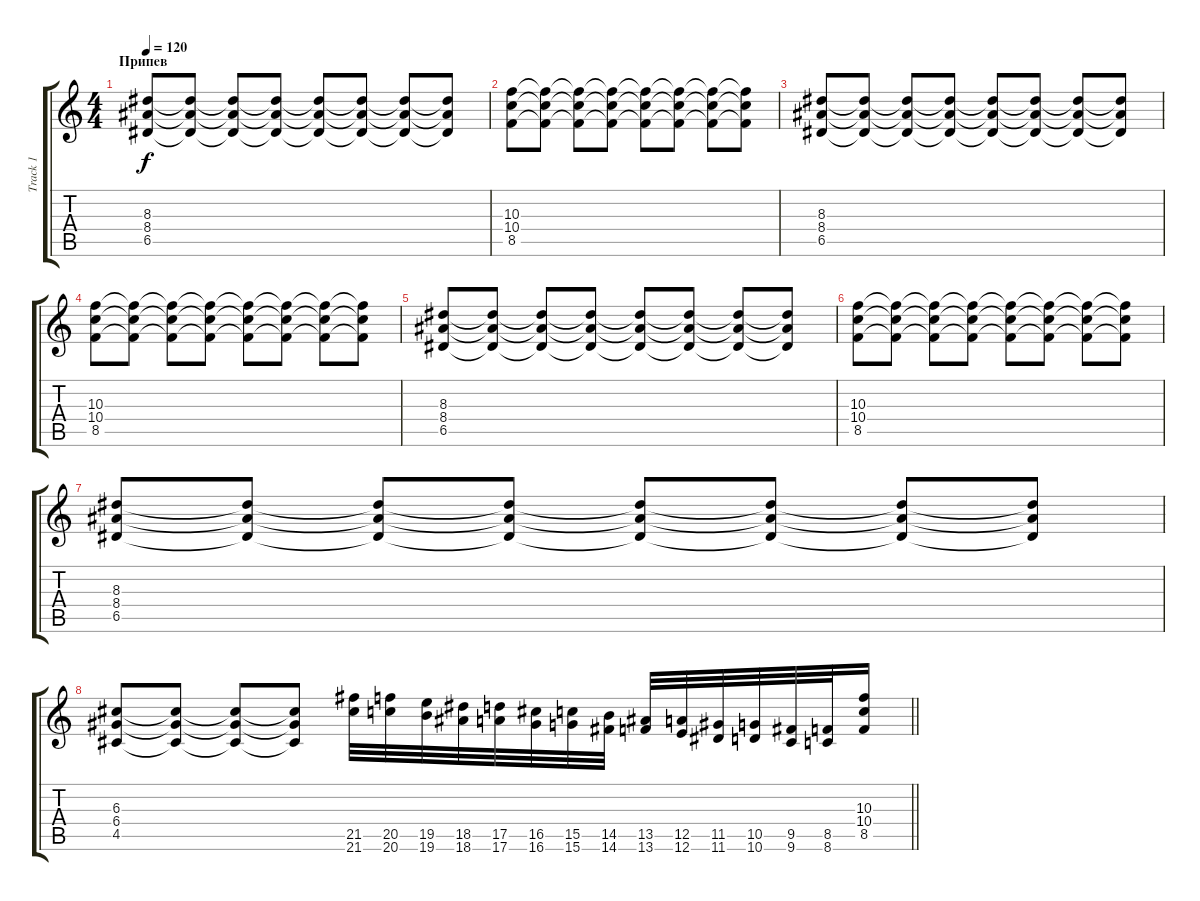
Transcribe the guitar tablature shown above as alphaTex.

\track ("Track 1" "Track 1") {instrument overdrivenguitar}
\staff {score tabs}
\tuning (E4 B3 G3 D3 A2 E2) {hide}
\ts (4 4)
\section ("" "Припев")
\tempo 120
\clef g2
\ks c
(8.3{t} 8.4{t} 6.5{t}).8{dy f} (8.3{t} 8.4{t} 6.5{t}).8 (8.3{t} 8.4{t} 6.5{t}).8 (8.3{t} 8.4{t} 6.5{t}).8 (8.3{t} 8.4{t} 6.5{t}).8 (8.3{t} 8.4{t} 6.5{t}).8 (8.3{t} 8.4{t} 6.5{t}).8 (8.3{t} 8.4{t} 6.5{t}).8 |
(10.3 10.4 8.5).8 (10.3{t} 10.4{t} 8.5{t}).8 (10.3{t} 10.4{t} 8.5{t}).8 (10.3{t} 10.4{t} 8.5{t}).8 (10.3{t} 10.4{t} 8.5{t}).8 (10.3{t} 10.4{t} 8.5{t}).8 (10.3{t} 10.4{t} 8.5{t}).8 (10.3{t} 10.4{t} 8.5{t}).8 |
(8.3 8.4 6.5).8 (8.3{t} 8.4{t} 6.5{t}).8 (8.3{t} 8.4{t} 6.5{t}).8 (8.3{t} 8.4{t} 6.5{t}).8 (8.3{t} 8.4{t} 6.5{t}).8 (8.3{t} 8.4{t} 6.5{t}).8 (8.3{t} 8.4{t} 6.5{t}).8 (8.3{t} 8.4{t} 6.5{t}).8 |
(10.3 10.4 8.5).8 (10.3{t} 10.4{t} 8.5{t}).8 (10.3{t} 10.4{t} 8.5{t}).8 (10.3{t} 10.4{t} 8.5{t}).8 (10.3{t} 10.4{t} 8.5{t}).8 (10.3{t} 10.4{t} 8.5{t}).8 (10.3{t} 10.4{t} 8.5{t}).8 (10.3{t} 10.4{t} 8.5{t}).8 |
(8.3 8.4 6.5).8 (8.3{t} 8.4{t} 6.5{t}).8 (8.3{t} 8.4{t} 6.5{t}).8 (8.3{t} 8.4{t} 6.5{t}).8 (8.3{t} 8.4{t} 6.5{t}).8 (8.3{t} 8.4{t} 6.5{t}).8 (8.3{t} 8.4{t} 6.5{t}).8 (8.3{t} 8.4{t} 6.5{t}).8 |
(10.3 10.4 8.5).8 (10.3{t} 10.4{t} 8.5{t}).8 (10.3{t} 10.4{t} 8.5{t}).8 (10.3{t} 10.4{t} 8.5{t}).8 (10.3{t} 10.4{t} 8.5{t}).8 (10.3{t} 10.4{t} 8.5{t}).8 (10.3{t} 10.4{t} 8.5{t}).8 (10.3{t} 10.4{t} 8.5{t}).8 |
(8.3 8.4 6.5).8 (8.3{t} 8.4{t} 6.5{t}).8 (8.3{t} 8.4{t} 6.5{t}).8 (8.3{t} 8.4{t} 6.5{t}).8 (8.3{t} 8.4{t} 6.5{t}).8 (8.3{t} 8.4{t} 6.5{t}).8 (8.3{t} 8.4{t} 6.5{t}).8 (8.3{t} 8.4{t} 6.5{t}).8 |
\barLineRight lightlight
(6.3 6.4 4.5).8 (6.3{t} 6.4{t} 4.5{t}).8 (6.3{t} 6.4{t} 4.5{t}).8 (6.3{t} 6.4{t} 4.5{t}).8 (21.5 21.6).32 (20.5 20.6).32 (19.5 19.6).32 (18.5 18.6).32 (17.5 17.6).32 (16.5 16.6).32 (15.5 15.6).32 (14.5 14.6).32 (13.5 13.6).32 (12.5 12.6).32 (11.5 11.6).32 (10.5 10.6).32 (9.5 9.6).32 (8.5 8.6).32 (10.3 10.4 8.5).16
